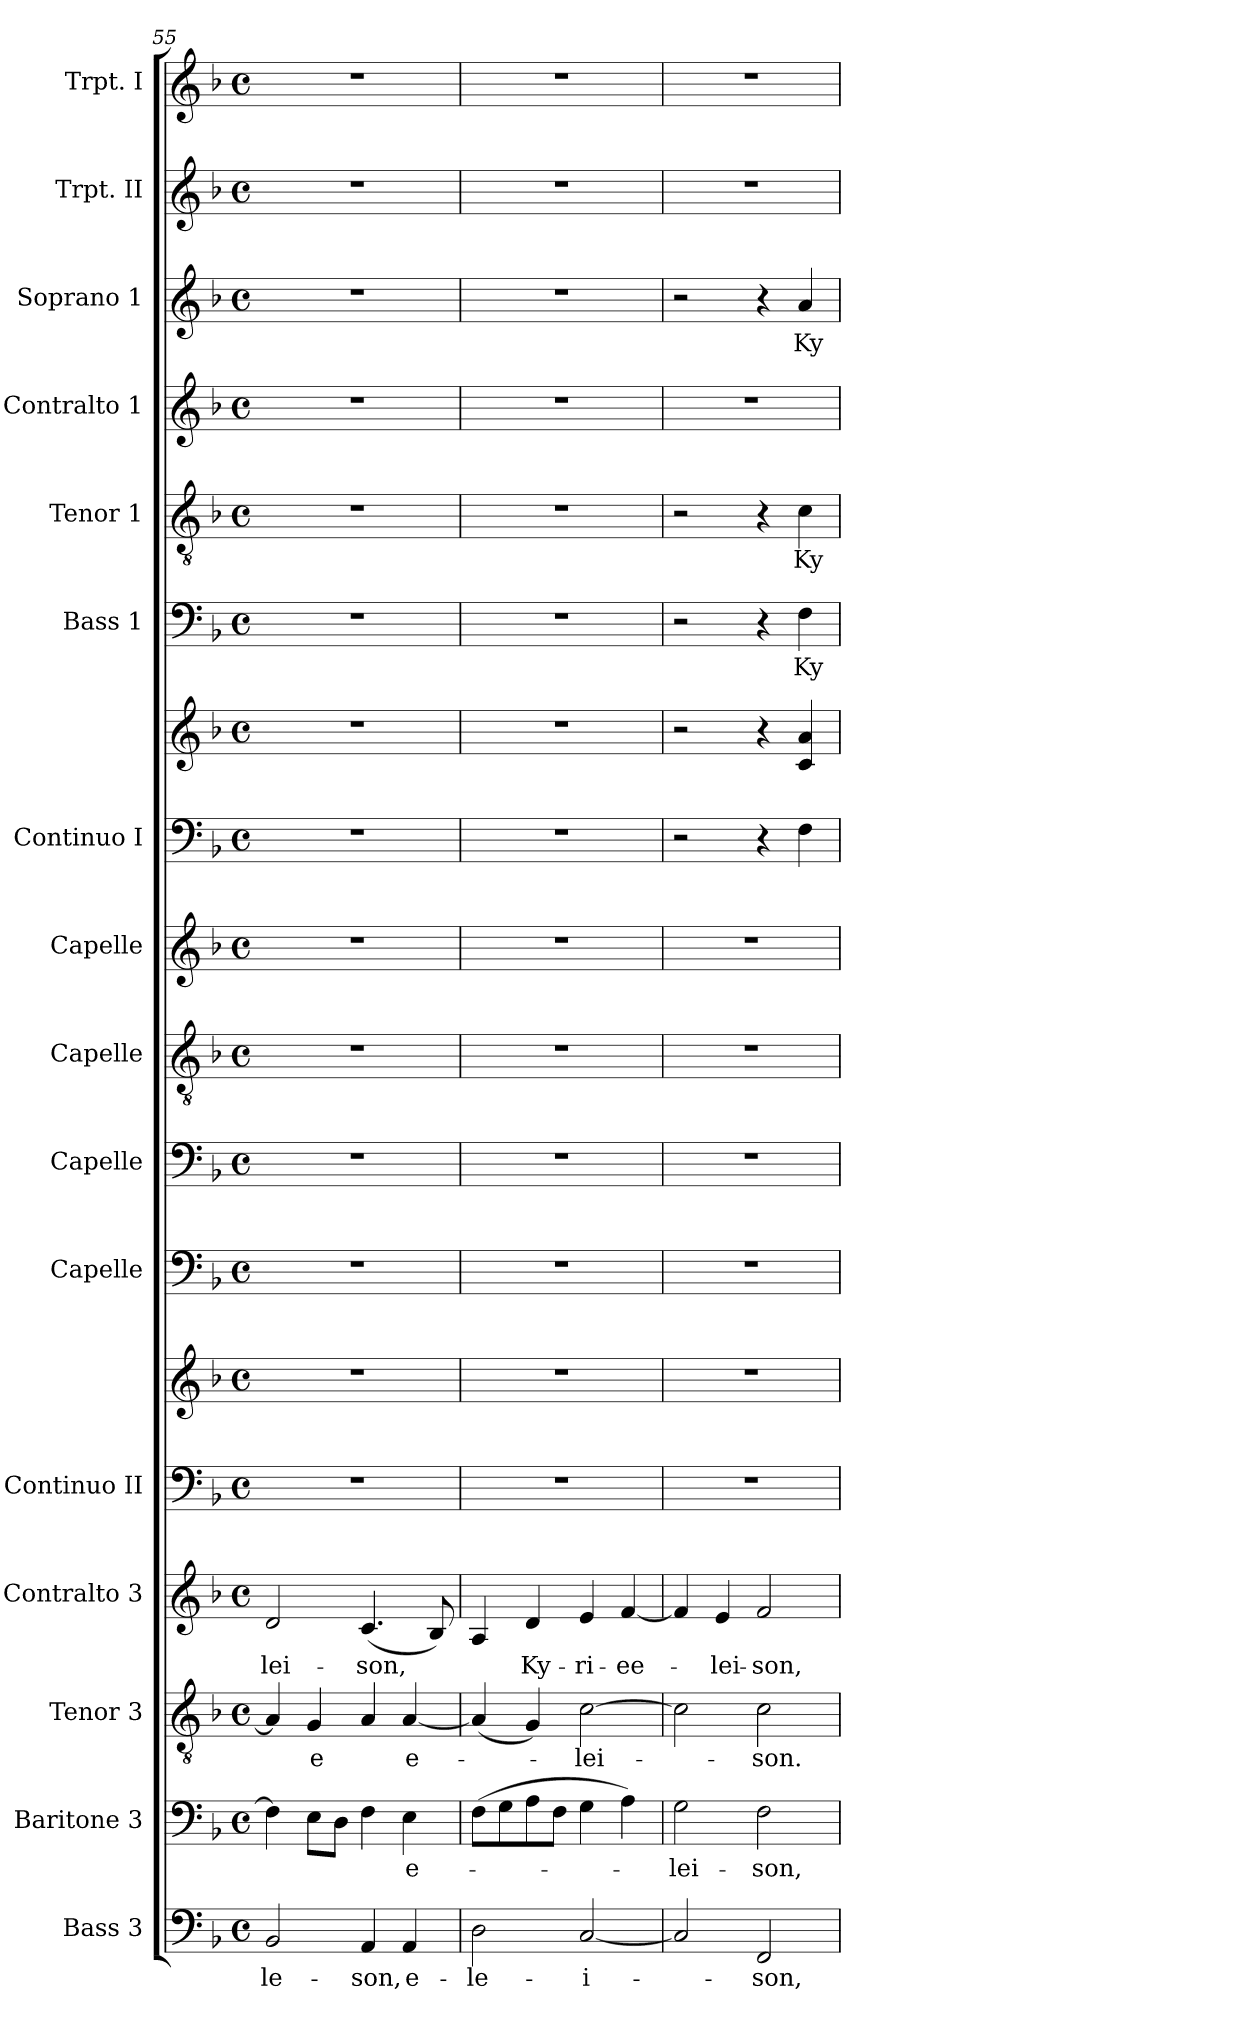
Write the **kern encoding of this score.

**kern	**text	**kern	**text	**kern	**text	**kern	**text	**kern	**kern	**kern	**kern	**kern	**kern	**kern	**kern	**kern	**text	**kern	**text	**kern	**kern	**text	**kern	**kern
*part16	*part16	*part15	*part15	*part14	*part14	*part13	*part13	*part12	*part12	*part11	*part10	*part9	*part8	*part7	*part7	*part6	*part6	*part5	*part5	*part4	*part3	*part3	*part2	*part1
*staff18	*staff18	*staff17	*staff17	*staff16	*staff16	*staff15	*staff15	*staff14	*staff13	*staff12	*staff11	*staff10	*staff9	*staff8	*staff7	*staff6	*staff6	*staff5	*staff5	*staff4	*staff3	*staff3	*staff2	*staff1
*I"Bass 3	*	*I"Baritone 3	*	*I"Tenor 3	*	*I"Contralto 3	*	*I"Continuo II	*	*I"Capelle	*I"Capelle	*I"Capelle	*I"Capelle	*I"Continuo I	*	*I"Bass 1	*	*I"Tenor 1	*	*I"Contralto 1	*I"Soprano 1	*	*I"Trpt. II	*I"Trpt. I
*I'Bass 3	*	*I'Bar. 3	*	*I'T 3	*	*I'CAlt. 3	*	*I'Cont. II	*	*I'Capelle	*I'Capelle	*I'Capelle	*I'Capelle	*I'Cont. I	*	*I'B 1	*	*I'T 1	*	*I'CAlt. 1	*I'Sop. 1	*	*I'Trpt. II	*I'Trpt. I
*clefF4	*	*clefF4	*	*clefGv2	*	*clefG2	*	*clefF4	*clefG2	*clefF4	*clefF4	*clefGv2	*clefG2	*clefF4	*clefG2	*clefF4	*	*clefGv2	*	*clefG2	*clefG2	*	*clefG2	*clefG2
*k[b-]	*	*k[b-]	*	*k[b-]	*	*k[b-]	*	*k[b-]	*k[b-]	*k[b-]	*k[b-]	*k[b-]	*k[b-]	*k[b-]	*k[b-]	*k[b-]	*	*k[b-]	*	*k[b-]	*k[b-]	*	*k[b-]	*k[b-]
*F:	*	*F:	*	*F:	*	*F:	*	*F:	*F:	*F:	*F:	*F:	*F:	*F:	*F:	*F:	*	*F:	*	*F:	*F:	*	*F:	*F:
*M4/4	*	*M4/4	*	*M4/4	*	*M4/4	*	*M4/4	*M4/4	*M4/4	*M4/4	*M4/4	*M4/4	*M4/4	*M4/4	*M4/4	*	*M4/4	*	*M4/4	*M4/4	*	*M4/4	*M4/4
*met(c)	*	*met(c)	*	*met(c)	*	*met(c)	*	*met(c)	*met(c)	*met(c)	*met(c)	*met(c)	*met(c)	*met(c)	*met(c)	*met(c)	*	*met(c)	*	*met(c)	*met(c)	*	*met(c)	*met(c)
=55	=55	=55	=55	=55	=55	=55	=55	=55	=55	=55	=55	=55	=55	=55	=55	=55	=55	=55	=55	=55	=55	=55	=55	=55
2BB-/	-le-	4F\]	.	4A/]	.	2d/	-lei-	1r	1r	1r	1r	1r	1r	1r	1r	1r	.	1r	.	1r	1r	.	1r	1r
.	.	8E\L	.	4G/	-e	.	.	.	.	.	.	.	.	.	.	.	.	.	.	.	.	.	.	.
.	.	8D\J	.	.	.	.	.	.	.	.	.	.	.	.	.	.	.	.	.	.	.	.	.	.
4AA/	-son,	4F\	.	4A/	.	(4.c/	-son,	.	.	.	.	.	.	.	.	.	.	.	.	.	.	.	.	.
4AA/	e-	(4E\	e-	([4A/	e-	.	.	.	.	.	.	.	.	.	.	.	.	.	.	.	.	.	.	.
.	.	.	.	.	.	8B-/)	.	.	.	.	.	.	.	.	.	.	.	.	.	.	.	.	.	.
!!LO:PB:g=z
=56	=56	=56	=56	=56	=56	=56	=56	=56	=56	=56	=56	=56	=56	=56	=56	=56	=56	=56	=56	=56	=56	=56	=56	=56
2D\	-le-	(8F\L	.	(4A/]	.	(4A/	.	1r	1r	1r	1r	1r	1r	1r	1r	1r	.	1r	.	1r	1r	.	1r	1r
.	.	8G\	.	.	.	.	.	.	.	.	.	.	.	.	.	.	.	.	.	.	.	.	.	.
.	.	8A\	.	4G/)	.	4d/	Ky-	.	.	.	.	.	.	.	.	.	.	.	.	.	.	.	.	.
.	.	8F\J	.	.	.	.	.	.	.	.	.	.	.	.	.	.	.	.	.	.	.	.	.	.
[2C/	-i-	4G\	.	[2c\	-lei-	4e/	-ri-	.	.	.	.	.	.	.	.	.	.	.	.	.	.	.	.	.
.	.	4A\)	.	.	.	[4f/	-ee-	.	.	.	.	.	.	.	.	.	.	.	.	.	.	.	.	.
=57	=57	=57	=57	=57	=57	=57	=57	=57	=57	=57	=57	=57	=57	=57	=57	=57	=57	=57	=57	=57	=57	=57	=57	=57
2C/]	.	2G\	-lei-	2c\]	.	4f/]	.	1r	1r	1r	1r	1r	1r	2r	2r	2r	.	2r	.	1r	2r	.	1r	1r
.	.	.	.	.	.	4e/	-lei-	.	.	.	.	.	.	.	.	.	.	.	.	.	.	.	.	.
2FF/	-son,	2F\	-son,	2c\	-son.	2f/	-son,	.	.	.	.	.	.	4r	4r	4r	.	4r	.	.	4r	.	.	.
.	.	.	.	.	.	.	.	.	.	.	.	.	.	4F\	4c/ 4a/	4F\	Ky-	4c\	Ky-	.	4a/	Ky-	.	.
=	=	=	=	=	=	=	=	=	=	=	=	=	=	=	=	=	=	=	=	=	=	=	=	=
*-	*-	*-	*-	*-	*-	*-	*-	*-	*-	*-	*-	*-	*-	*-	*-	*-	*-	*-	*-	*-	*-	*-	*-	*-
